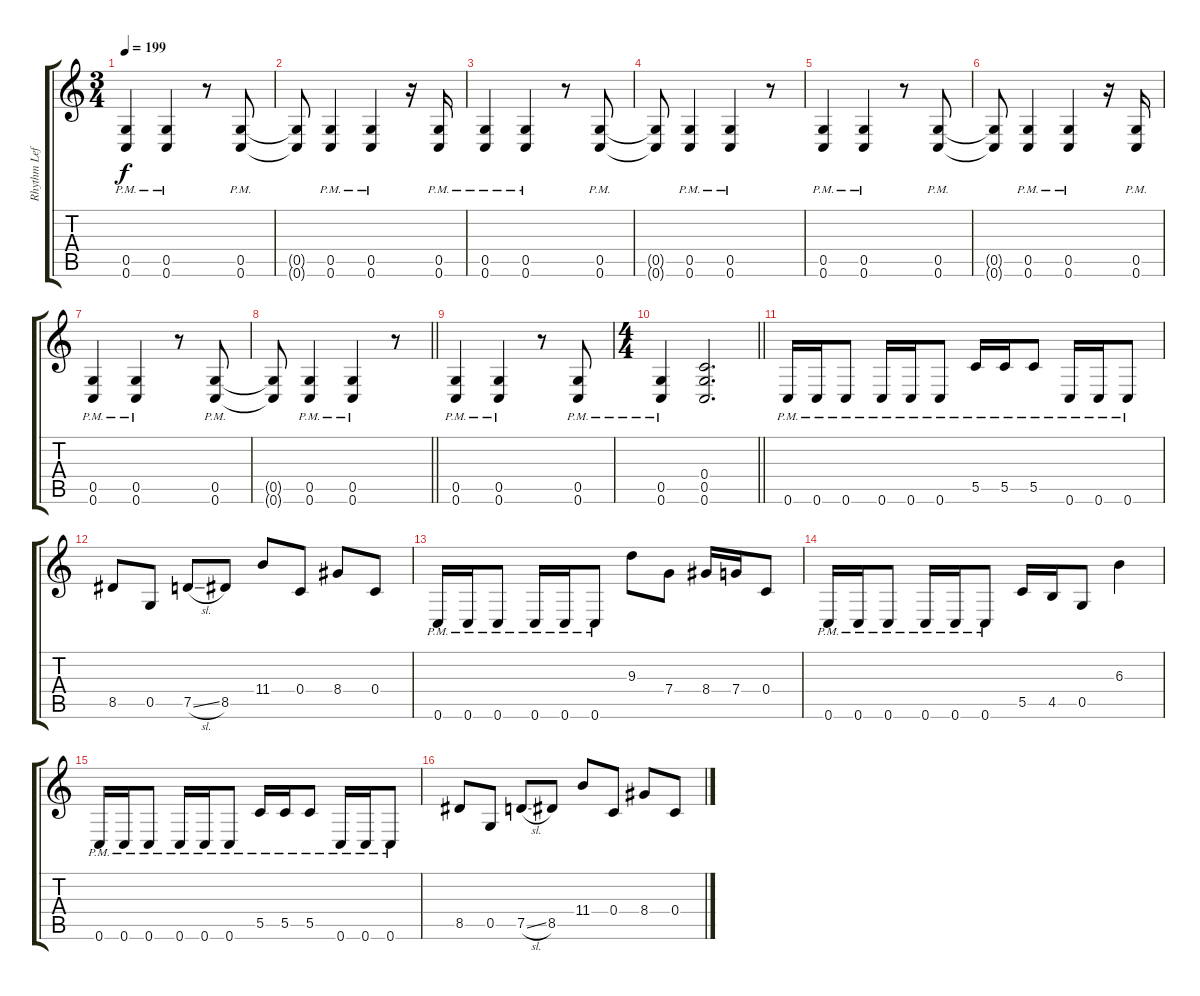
\track ("Rhythm Left" "Rhythm Lef") {instrument distortionguitar}
\staff {score tabs}
\tuning (D4 A3 F3 C3 G2 C2) {hide}
\ts (3 4)
\tempo 199
\clef g2
\ks c
(0.5{pm} 0.6{pm}).4{dy f} (0.5{pm} 0.6{pm}).4 r.8 (0.5{pm} 0.6{pm}).8 |
(0.5{t} 0.6{t}).8 (0.5{pm} 0.6{pm}).4 (0.5{pm} 0.6{pm}).4 r.16 (0.5{pm} 0.6{pm}).16 |
(0.5{pm} 0.6{pm}).4 (0.5{pm} 0.6{pm}).4 r.8 (0.5{pm} 0.6{pm}).8 |
(0.5{t} 0.6{t}).8 (0.5{pm} 0.6{pm}).4 (0.5{pm} 0.6{pm}).4 r.8 |
(0.5{pm} 0.6{pm}).4 (0.5{pm} 0.6{pm}).4 r.8 (0.5{pm} 0.6{pm}).8 |
(0.5{t} 0.6{t}).8 (0.5{pm} 0.6{pm}).4 (0.5{pm} 0.6{pm}).4 r.16 (0.5{pm} 0.6{pm}).16 |
(0.5{pm} 0.6{pm}).4 (0.5{pm} 0.6{pm}).4 r.8 (0.5{pm} 0.6{pm}).8 |
\barLineRight lightlight
(0.5{t} 0.6{t}).8 (0.5{pm} 0.6{pm}).4 (0.5{pm} 0.6{pm}).4 r.8 |
\section ("" "")
(0.5{pm} 0.6{pm}).4 (0.5{pm} 0.6{pm}).4 r.8 (0.5{pm} 0.6{pm}).8 |
\ts (4 4)
\barLineRight lightlight
(0.5{pm} 0.6{pm}).4 (0.4 0.5 0.6).2{d} |
\section ("" "")
0.6{pm}.16 0.6{pm}.16 0.6{pm}.8 0.6{pm}.16 0.6{pm}.16 0.6{pm}.8 5.5{pm}.16 5.5{pm}.16 5.5{pm}.8 0.6{pm}.16 0.6{pm}.16 0.6{pm}.8 |
8.5.8 0.5.8 7.5{sl}.8 8.5.8 11.4.8 0.4.8 8.4.8 0.4.8 |
0.6{pm}.16 0.6{pm}.16 0.6{pm}.8 0.6{pm}.16 0.6{pm}.16 0.6{pm}.8 9.3.8 7.4.8 8.4.16 7.4.16 0.4.8 |
0.6{pm}.16 0.6{pm}.16 0.6{pm}.8 0.6{pm}.16 0.6{pm}.16 0.6{pm}.8 5.5.16 4.5.16 0.5.8 6.3.4 |
0.6{pm}.16 0.6{pm}.16 0.6{pm}.8 0.6{pm}.16 0.6{pm}.16 0.6{pm}.8 5.5{pm}.16 5.5{pm}.16 5.5{pm}.8 0.6{pm}.16 0.6{pm}.16 0.6{pm}.8 |
8.5.8 0.5.8 7.5{sl}.8 8.5.8 11.4.8 0.4.8 8.4.8 0.4.8
